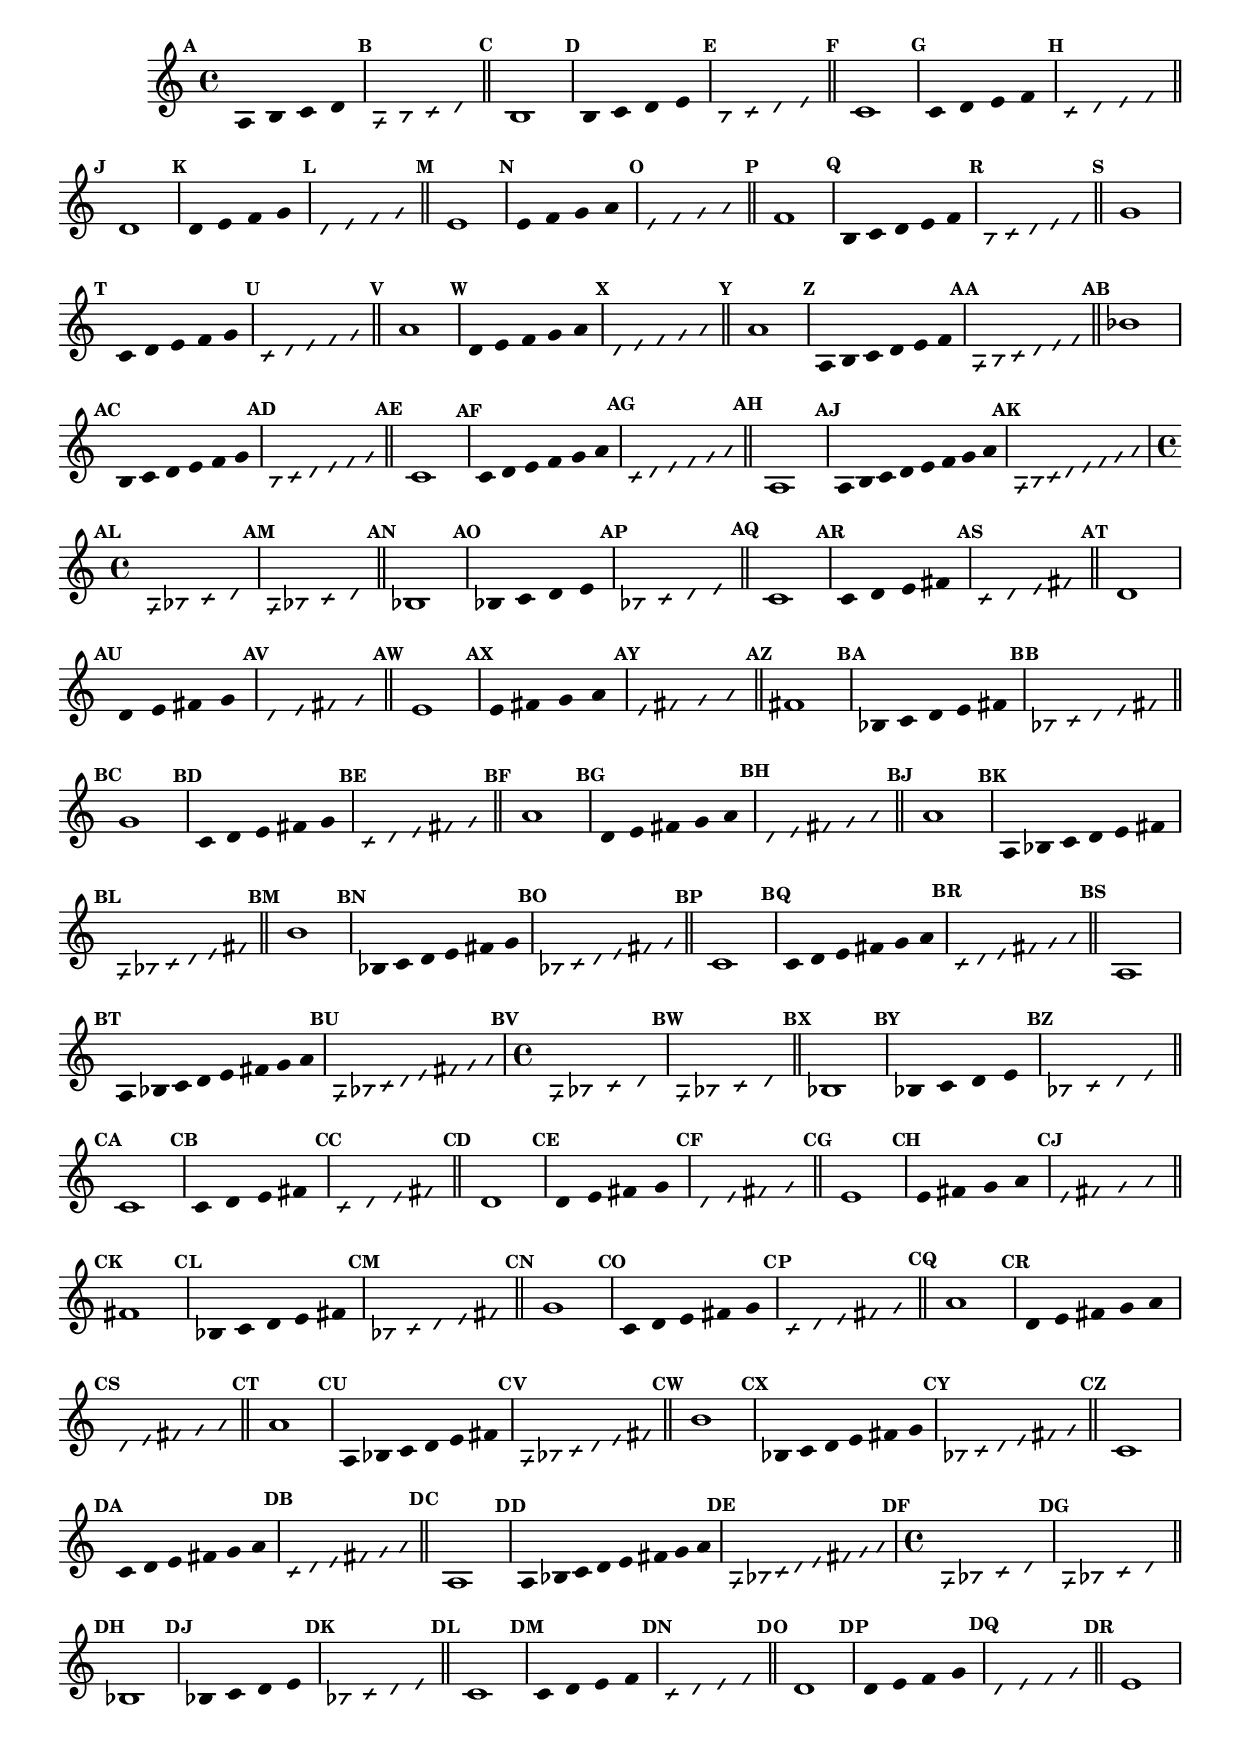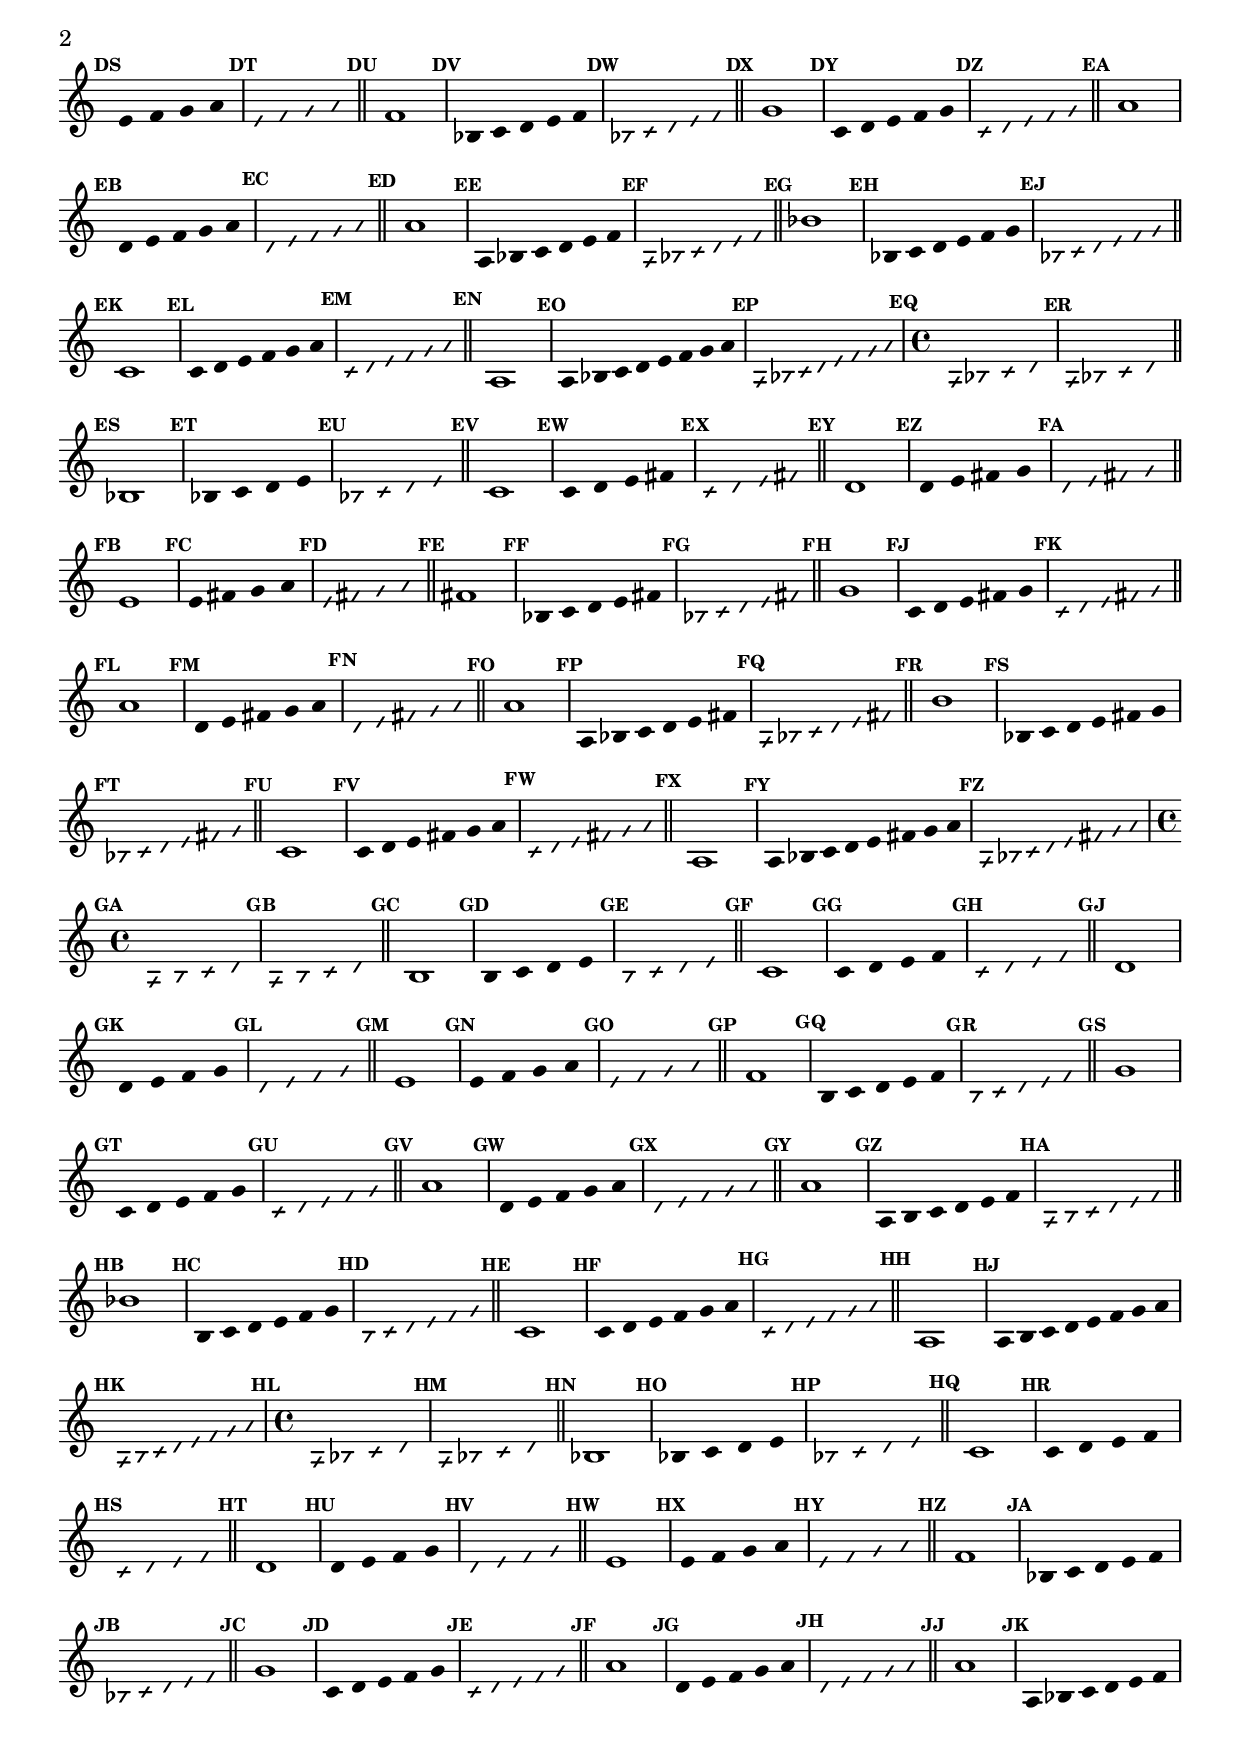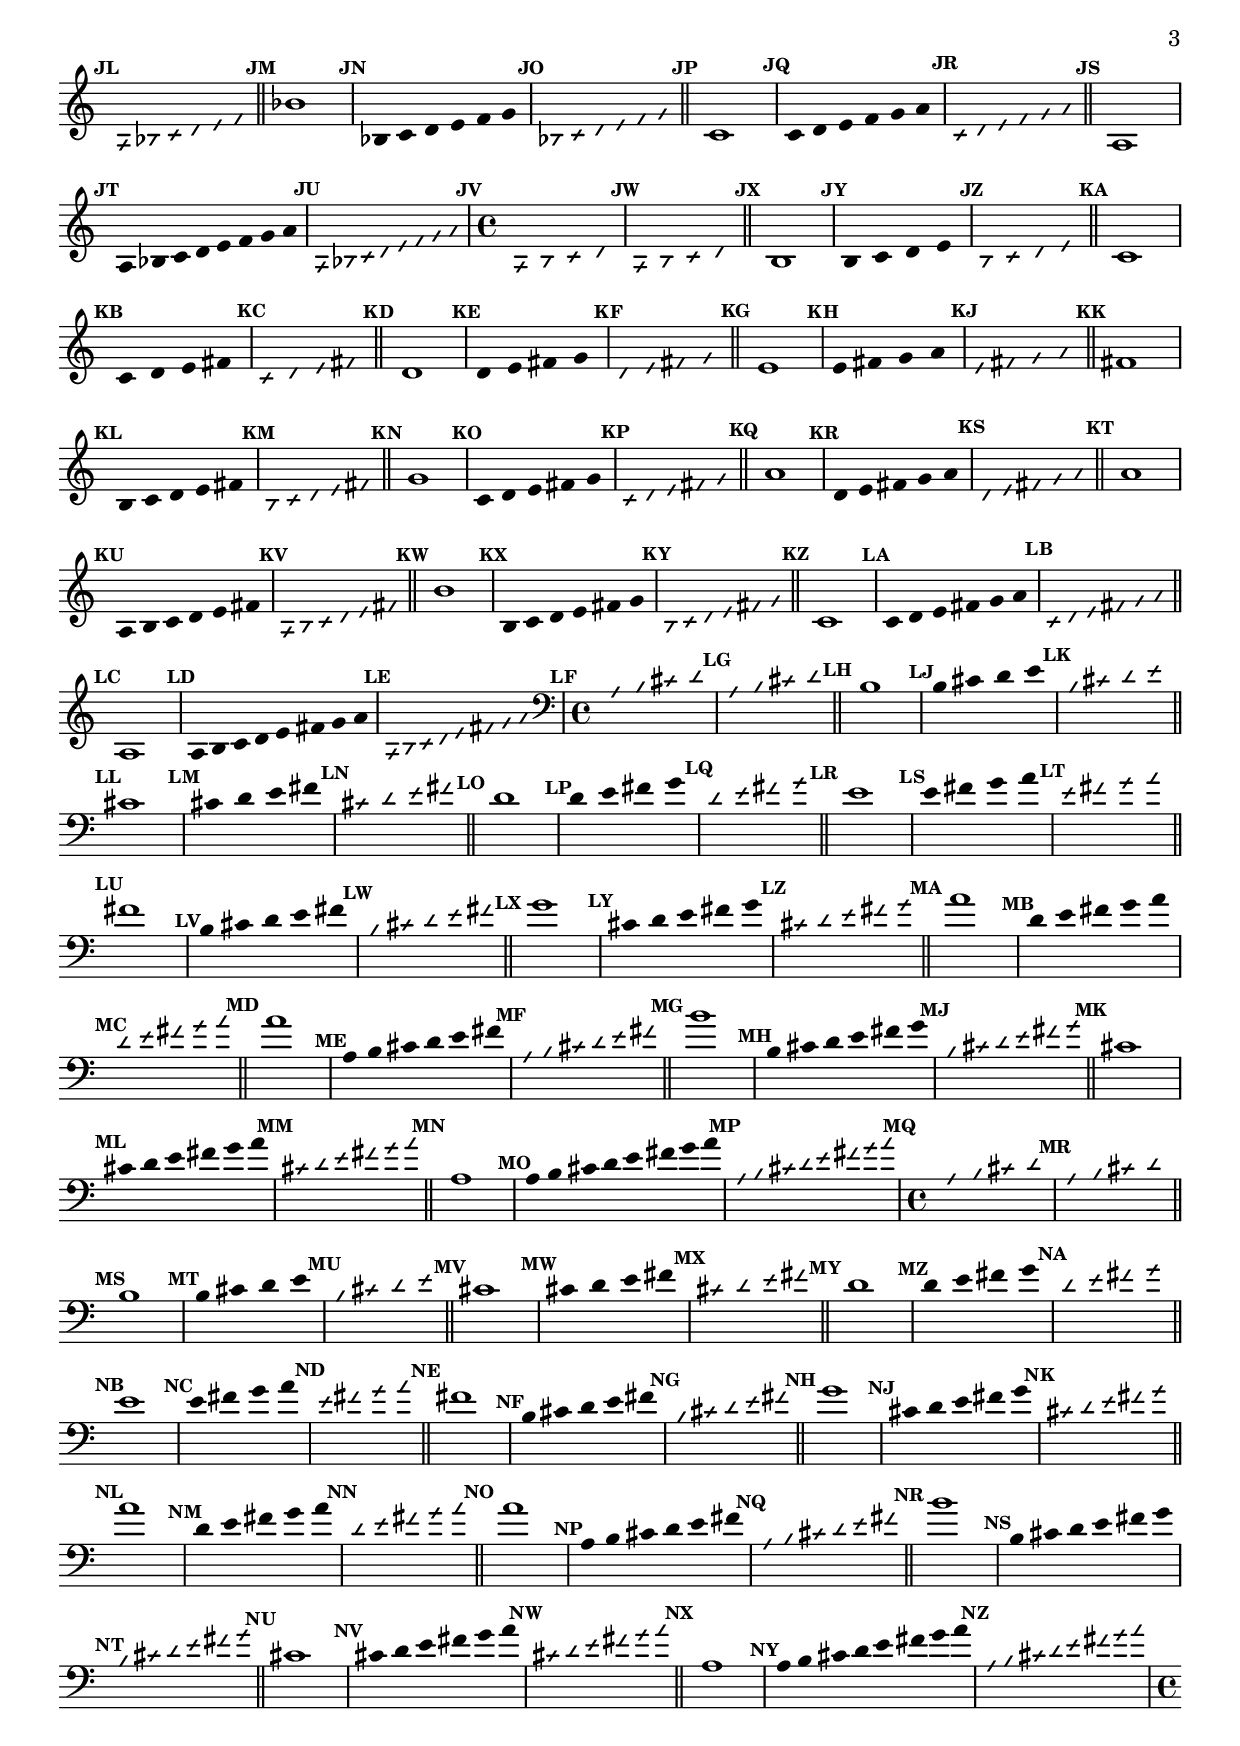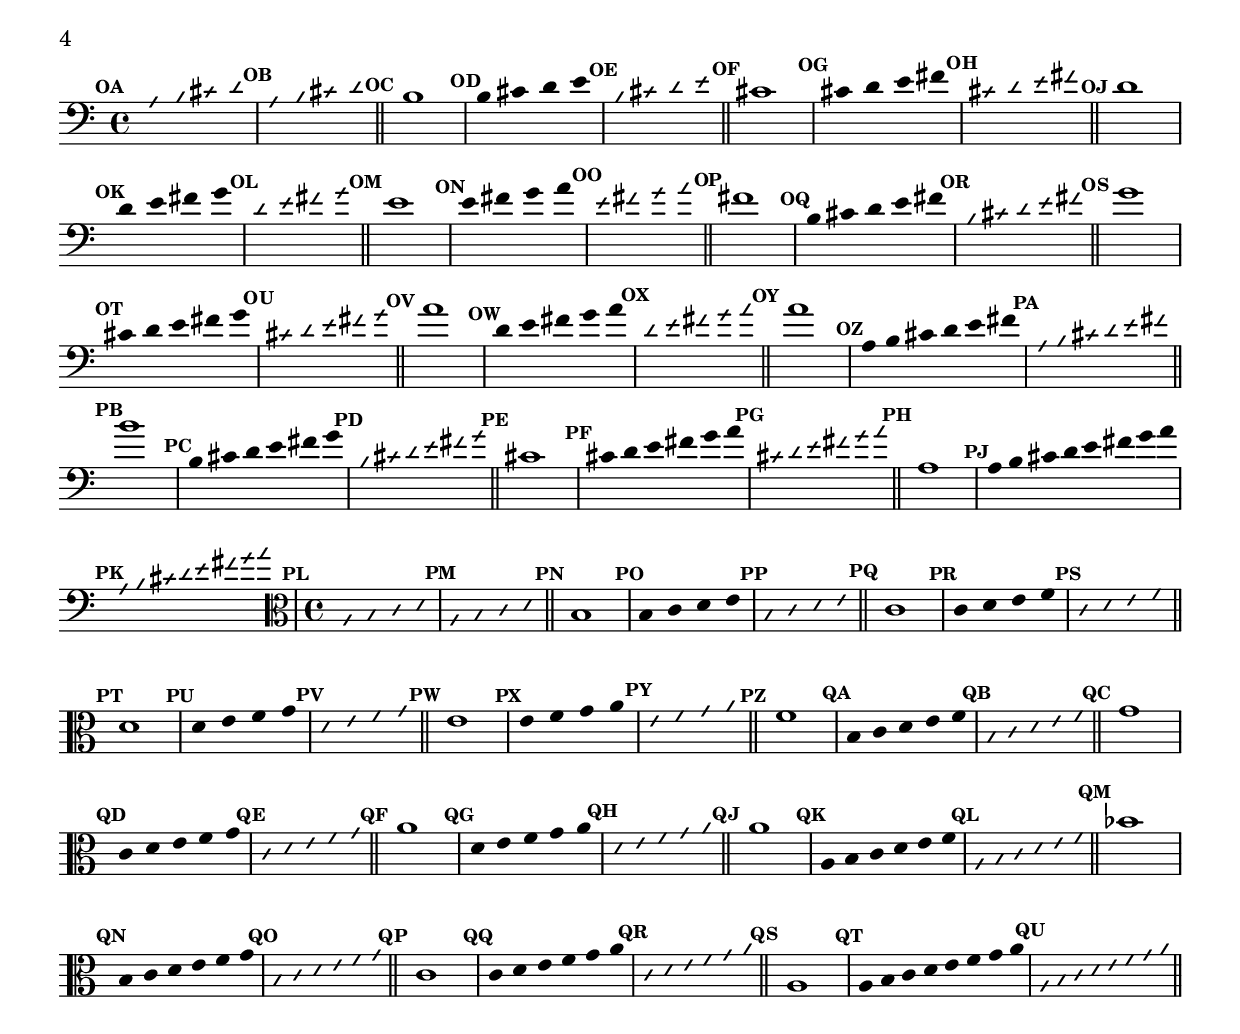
% -*- coding: utf-8 -*-


\version "2.14.2"

                                %\header { texidoc="1 - Improvisando e Imitando com a escala modal de sol"}
\relative c'{

                                % CLARINETE

  \tag #'cl {


    \set Staff.keySignature = #`(((1 . 3) . ,SHARP) ((0 . 6) . ,FLAT))
    \override Staff.TimeSignature #'style = #'()
    \time 4/4 
    \override Score.BarNumber #'transparent = ##t
    \override Score.RehearsalMark #'font-size = #-2
                                %\override Score.RehearsalMark #'font-family = #'
    \set Score.markFormatter = #format-mark-numbers


    \override Stem #'transparent = ##t
    \mark \default
    a4 b c d

    \override NoteHead #'style = #'slash
    \override NoteHead #'font-size = #-6
    \mark \default
    a b4 c d

    \bar "||"

    \revert NoteHead #'style 
    \revert NoteHead #'font-size
    \revert Stem #'transparent
    \mark \default

    b1

    \override Stem #'transparent = ##t
    \mark \default
    b4 c d e


    \override NoteHead #'style = #'slash
    \override NoteHead #'font-size = #-6
    \mark \default
    b4 c d e

    \bar "||"
    \revert NoteHead #'style 
    \revert NoteHead #'font-size
    \revert Stem #'transparent
    \mark \default
    c1

    \override Stem #'transparent = ##t
    \mark \default
    c4 d e f


    \mark \default
    \override NoteHead #'style = #'slash
    \override NoteHead #'font-size = #-6

    c4 d e f

    \bar "||"
    \revert NoteHead #'style
    \revert NoteHead #'font-size
    \revert Stem #'transparent
    \mark \default
    d1

    \override Stem #'transparent = ##t
    \mark \default
    d4 e f g

    \mark \default
    \override NoteHead #'style = #'slash
    \override NoteHead #'font-size = #-6
    d4 e f g

    \bar "||"
    \revert NoteHead #'style
    \revert NoteHead #'font-size
    \revert Stem #'transparent
    \mark \default
    e1

    \override Stem #'transparent = ##t
    \mark \default
    
    e4 f g a

    \mark \default
    \override NoteHead #'style = #'slash
    \override NoteHead #'font-size = #-6
    e4 f g a

    \bar "||"
    \revert NoteHead #'style
    \revert NoteHead #'font-size
    \revert Stem #'transparent
    \mark \default
    f1

    \override Stem #'transparent = ##t
    \mark \default
    
    b,4*4/5 c d e f

    \mark \default
    \override NoteHead #'style = #'slash
    \override NoteHead #'font-size = #-6
    
    b,4*4/5 c d e f

    \bar "||"    
    \revert NoteHead #'style
    \revert NoteHead #'font-size
    \revert Stem #'transparent
    \mark \default
    g1


    \override Stem #'transparent = ##t
    \mark \default
    
    c,4*4/5 d e f g

    \mark \default
    \override NoteHead #'style = #'slash
    \override NoteHead #'font-size = #-6

    c,4*4/5 d e f g

    \bar "||"
    \revert NoteHead #'style
    \revert NoteHead #'font-size
    \revert Stem #'transparent
    \mark \default
    a1

    \override Stem #'transparent = ##t
    \mark \default
    
    d,4*4/5 e f g a

    \mark \default
    \override NoteHead #'style = #'slash
    \override NoteHead #'font-size = #-6

    d,4*4/5 e f g a


    \bar "||"
    \revert NoteHead #'style
    \revert NoteHead #'font-size
    \revert Stem #'transparent
    \mark \default
    a1

    \override Stem #'transparent = ##t
    \mark \default
    
    a,4*4/6 b c d e f

    \mark \default
    \override NoteHead #'style = #'slash
    \override NoteHead #'font-size = #-6

    a,4*4/6 b c d e f

    \bar "||"
    \revert NoteHead #'style
    \revert NoteHead #'font-size
    \revert Stem #'transparent
    \mark \default
    bes1

    \override Stem #'transparent = ##t
    \mark \default
    
    b,4*4/6 c d e f g 

    \mark \default
    \override NoteHead #'style = #'slash
    \override NoteHead #'font-size = #-6

    b,4*4/6 c d e f g 

    \bar "||"
    \revert NoteHead #'style
    \revert NoteHead #'font-size
    \revert Stem #'transparent
    \mark \default
    c,1

    \override Stem #'transparent = ##t
    \mark \default
    
    c4*4/6 d e f g a 

    \mark \default
    \override NoteHead #'style = #'slash
    \override NoteHead #'font-size = #-6

    c,4*4/6 d e f g a

    \bar "||"
    \revert NoteHead #'style
    \revert NoteHead #'font-size
    \revert Stem #'transparent
    \mark \default
    a,1

    \override Stem #'transparent = ##t
    \override Beam #'transparent = ##t
    \mark \default
    
    a8 b c d e f g a

    \mark \default
    \override NoteHead #'style = #'slash
    \override NoteHead #'font-size = #-6

    a,8 b c d e f g a

  }

                                % FLAUTA

  \tag #'fl {


    \set Staff.keySignature = #`( ((0 . 5) . ,FLAT) ((0 . 9) . ,NATURAL) ((0 . 6) . ,FLAT) ) 
    \override Staff.TimeSignature #'style = #'()
    \time 4/4 
    \override Score.BarNumber #'transparent = ##t
    \override Score.RehearsalMark #'font-size = #-2
                                %\override Score.RehearsalMark #'font-family = #'
    \set Score.markFormatter = #format-mark-numbers


    \override Stem #'transparent = ##t
    \mark \default
    a,4 bes c d

    \override NoteHead #'style = #'slash
    \override NoteHead #'font-size = #-6
    \mark \default
    a bes4 c d

    \bar "||"

    \revert NoteHead #'style 
    \revert NoteHead #'font-size
    \revert Stem #'transparent
    \mark \default

    bes1

    \override Stem #'transparent = ##t
    \mark \default
    bes4 c d e


    \override NoteHead #'style = #'slash
    \override NoteHead #'font-size = #-6
    \mark \default
    bes4 c d e

    \bar "||"
    \revert NoteHead #'style 
    \revert NoteHead #'font-size
    \revert Stem #'transparent
    \mark \default
    c1

    \override Stem #'transparent = ##t
    \mark \default
    c4 d e fis


    \mark \default
    \override NoteHead #'style = #'slash
    \override NoteHead #'font-size = #-6

    c4 d e fis

    \bar "||"
    \revert NoteHead #'style
    \revert NoteHead #'font-size
    \revert Stem #'transparent
    \mark \default
    d1

    \override Stem #'transparent = ##t
    \mark \default
    d4 e fis g

    \mark \default
    \override NoteHead #'style = #'slash
    \override NoteHead #'font-size = #-6
    d4 e fis g

    \bar "||"
    \revert NoteHead #'style
    \revert NoteHead #'font-size
    \revert Stem #'transparent
    \mark \default
    e1

    \override Stem #'transparent = ##t
    \mark \default
    
    e4 fis g a

    \mark \default
    \override NoteHead #'style = #'slash
    \override NoteHead #'font-size = #-6
    e4 fis g a

    \bar "||"
    \revert NoteHead #'style
    \revert NoteHead #'font-size
    \revert Stem #'transparent
    \mark \default
    fis1

    \override Stem #'transparent = ##t
    \mark \default
    
    bes,4*4/5 c d e fis

    \mark \default
    \override NoteHead #'style = #'slash
    \override NoteHead #'font-size = #-6
    
    bes,4*4/5 c d e fis

    \bar "||"    
    \revert NoteHead #'style
    \revert NoteHead #'font-size
    \revert Stem #'transparent
    \mark \default
    g1


    \override Stem #'transparent = ##t
    \mark \default
    
    c,4*4/5 d e fis g

    \mark \default
    \override NoteHead #'style = #'slash
    \override NoteHead #'font-size = #-6

    c,4*4/5 d e fis g

    \bar "||"
    \revert NoteHead #'style
    \revert NoteHead #'font-size
    \revert Stem #'transparent
    \mark \default
    a1

    \override Stem #'transparent = ##t
    \mark \default
    
    d,4*4/5 e fis g a

    \mark \default
    \override NoteHead #'style = #'slash
    \override NoteHead #'font-size = #-6

    d,4*4/5 e fis g a


    \bar "||"
    \revert NoteHead #'style
    \revert NoteHead #'font-size
    \revert Stem #'transparent
    \mark \default
    a1

    \override Stem #'transparent = ##t
    \mark \default
    
    a,4*4/6 bes c d e fis

    \mark \default
    \override NoteHead #'style = #'slash
    \override NoteHead #'font-size = #-6

    a,4*4/6 bes c d e fis

    \bar "||"
    \revert NoteHead #'style
    \revert NoteHead #'font-size
    \revert Stem #'transparent
    \mark \default
    b1

    \override Stem #'transparent = ##t
    \mark \default
    
    bes,4*4/6 c d e fis g 

    \mark \default
    \override NoteHead #'style = #'slash
    \override NoteHead #'font-size = #-6

    bes,4*4/6 c d e fis g 

    \bar "||"
    \revert NoteHead #'style
    \revert NoteHead #'font-size
    \revert Stem #'transparent
    \mark \default
    c,1

    \override Stem #'transparent = ##t
    \mark \default
    
    c4*4/6 d e fis g a 

    \mark \default
    \override NoteHead #'style = #'slash
    \override NoteHead #'font-size = #-6

    c,4*4/6 d e fis g a

    \bar "||"
    \revert NoteHead #'style
    \revert NoteHead #'font-size
    \revert Stem #'transparent
    \mark \default
    a,1

    \override Stem #'transparent = ##t
    \override Beam #'transparent = ##t
    \mark \default
    
    a8 bes c d e fis g a

    \mark \default
    \override NoteHead #'style = #'slash
    \override NoteHead #'font-size = #-6

    a,8 bes c d e fis g a
  }

                                % OBOÉ

  \tag #'ob {

    \set Staff.keySignature = #`( ((0 . 5) . ,FLAT) ((0 . 9) . ,NATURAL) ((0 . 6) . ,FLAT) ) 
    \override Staff.TimeSignature #'style = #'()
    \time 4/4 
    \override Score.BarNumber #'transparent = ##t
    \override Score.RehearsalMark #'font-size = #-2
                                %\override Score.RehearsalMark #'font-family = #'
    \set Score.markFormatter = #format-mark-numbers


    \override Stem #'transparent = ##t
    \mark \default
    a,4 bes c d

    \override NoteHead #'style = #'slash
    \override NoteHead #'font-size = #-6
    \mark \default
    a bes4 c d

    \bar "||"

    \revert NoteHead #'style 
    \revert NoteHead #'font-size
    \revert Stem #'transparent
    \mark \default

    bes1

    \override Stem #'transparent = ##t
    \mark \default
    bes4 c d e


    \override NoteHead #'style = #'slash
    \override NoteHead #'font-size = #-6
    \mark \default
    bes4 c d e

    \bar "||"
    \revert NoteHead #'style 
    \revert NoteHead #'font-size
    \revert Stem #'transparent
    \mark \default
    c1

    \override Stem #'transparent = ##t
    \mark \default
    c4 d e fis


    \mark \default
    \override NoteHead #'style = #'slash
    \override NoteHead #'font-size = #-6

    c4 d e fis

    \bar "||"
    \revert NoteHead #'style
    \revert NoteHead #'font-size
    \revert Stem #'transparent
    \mark \default
    d1

    \override Stem #'transparent = ##t
    \mark \default
    d4 e fis g

    \mark \default
    \override NoteHead #'style = #'slash
    \override NoteHead #'font-size = #-6
    d4 e fis g

    \bar "||"
    \revert NoteHead #'style
    \revert NoteHead #'font-size
    \revert Stem #'transparent
    \mark \default
    e1

    \override Stem #'transparent = ##t
    \mark \default
    
    e4 fis g a

    \mark \default
    \override NoteHead #'style = #'slash
    \override NoteHead #'font-size = #-6
    e4 fis g a

    \bar "||"
    \revert NoteHead #'style
    \revert NoteHead #'font-size
    \revert Stem #'transparent
    \mark \default
    fis1

    \override Stem #'transparent = ##t
    \mark \default
    
    bes,4*4/5 c d e fis

    \mark \default
    \override NoteHead #'style = #'slash
    \override NoteHead #'font-size = #-6
    
    bes,4*4/5 c d e fis

    \bar "||"    
    \revert NoteHead #'style
    \revert NoteHead #'font-size
    \revert Stem #'transparent
    \mark \default
    g1


    \override Stem #'transparent = ##t
    \mark \default
    
    c,4*4/5 d e fis g

    \mark \default
    \override NoteHead #'style = #'slash
    \override NoteHead #'font-size = #-6

    c,4*4/5 d e fis g

    \bar "||"
    \revert NoteHead #'style
    \revert NoteHead #'font-size
    \revert Stem #'transparent
    \mark \default
    a1

    \override Stem #'transparent = ##t
    \mark \default
    
    d,4*4/5 e fis g a

    \mark \default
    \override NoteHead #'style = #'slash
    \override NoteHead #'font-size = #-6

    d,4*4/5 e fis g a


    \bar "||"
    \revert NoteHead #'style
    \revert NoteHead #'font-size
    \revert Stem #'transparent
    \mark \default
    a1

    \override Stem #'transparent = ##t
    \mark \default
    
    a,4*4/6 bes c d e fis

    \mark \default
    \override NoteHead #'style = #'slash
    \override NoteHead #'font-size = #-6

    a,4*4/6 bes c d e fis

    \bar "||"
    \revert NoteHead #'style
    \revert NoteHead #'font-size
    \revert Stem #'transparent
    \mark \default
    b1

    \override Stem #'transparent = ##t
    \mark \default
    
    bes,4*4/6 c d e fis g 

    \mark \default
    \override NoteHead #'style = #'slash
    \override NoteHead #'font-size = #-6

    bes,4*4/6 c d e fis g 

    \bar "||"
    \revert NoteHead #'style
    \revert NoteHead #'font-size
    \revert Stem #'transparent
    \mark \default
    c,1

    \override Stem #'transparent = ##t
    \mark \default
    
    c4*4/6 d e fis g a 

    \mark \default
    \override NoteHead #'style = #'slash
    \override NoteHead #'font-size = #-6

    c,4*4/6 d e fis g a

    \bar "||"
    \revert NoteHead #'style
    \revert NoteHead #'font-size
    \revert Stem #'transparent
    \mark \default
    a,1

    \override Stem #'transparent = ##t
    \override Beam #'transparent = ##t
    \mark \default
    
    a8 bes c d e fis g a

    \mark \default
    \override NoteHead #'style = #'slash
    \override NoteHead #'font-size = #-6

    a,8 bes c d e fis g a
  }

                                % SAX ALTO

  \tag #'saxa {


    \set Staff.keySignature = #`(((0 . 7) . ,SHARP) ((1 . 3) . ,NATURAL) ) 
    \override Staff.TimeSignature #'style = #'()
    \time 4/4 
    \override Score.BarNumber #'transparent = ##t
    \override Score.RehearsalMark #'font-size = #-2
                                %\override Score.RehearsalMark #'font-family = #'
    \set Score.markFormatter = #format-mark-numbers


    \override Stem #'transparent = ##t
    \mark \default
    a,4 bes c d

    \override NoteHead #'style = #'slash
    \override NoteHead #'font-size = #-6
    \mark \default
    a bes4 c d

    \bar "||"

    \revert NoteHead #'style 
    \revert NoteHead #'font-size
    \revert Stem #'transparent
    \mark \default

    bes1

    \override Stem #'transparent = ##t
    \mark \default
    bes4 c d e


    \override NoteHead #'style = #'slash
    \override NoteHead #'font-size = #-6
    \mark \default
    bes4 c d e

    \bar "||"
    \revert NoteHead #'style 
    \revert NoteHead #'font-size
    \revert Stem #'transparent
    \mark \default
    c1

    \override Stem #'transparent = ##t
    \mark \default
    c4 d e f


    \mark \default
    \override NoteHead #'style = #'slash
    \override NoteHead #'font-size = #-6

    c4 d e f

    \bar "||"
    \revert NoteHead #'style
    \revert NoteHead #'font-size
    \revert Stem #'transparent
    \mark \default
    d1

    \override Stem #'transparent = ##t
    \mark \default
    d4 e f g

    \mark \default
    \override NoteHead #'style = #'slash
    \override NoteHead #'font-size = #-6
    d4 e f g

    \bar "||"
    \revert NoteHead #'style
    \revert NoteHead #'font-size
    \revert Stem #'transparent
    \mark \default
    e1

    \override Stem #'transparent = ##t
    \mark \default
    
    e4 f g a

    \mark \default
    \override NoteHead #'style = #'slash
    \override NoteHead #'font-size = #-6
    e4 f g a

    \bar "||"
    \revert NoteHead #'style
    \revert NoteHead #'font-size
    \revert Stem #'transparent
    \mark \default
    f1

    \override Stem #'transparent = ##t
    \mark \default
    
    bes,4*4/5 c d e f

    \mark \default
    \override NoteHead #'style = #'slash
    \override NoteHead #'font-size = #-6
    
    bes,4*4/5 c d e f

    \bar "||"    
    \revert NoteHead #'style
    \revert NoteHead #'font-size
    \revert Stem #'transparent
    \mark \default
    g1


    \override Stem #'transparent = ##t
    \mark \default
    
    c,4*4/5 d e f g

    \mark \default
    \override NoteHead #'style = #'slash
    \override NoteHead #'font-size = #-6

    c,4*4/5 d e f g

    \bar "||"
    \revert NoteHead #'style
    \revert NoteHead #'font-size
    \revert Stem #'transparent
    \mark \default
    a1

    \override Stem #'transparent = ##t
    \mark \default
    
    d,4*4/5 e f g a

    \mark \default
    \override NoteHead #'style = #'slash
    \override NoteHead #'font-size = #-6

    d,4*4/5 e f g a


    \bar "||"
    \revert NoteHead #'style
    \revert NoteHead #'font-size
    \revert Stem #'transparent
    \mark \default
    a1

    \override Stem #'transparent = ##t
    \mark \default
    
    a,4*4/6 bes c d e f

    \mark \default
    \override NoteHead #'style = #'slash
    \override NoteHead #'font-size = #-6

    a,4*4/6 bes c d e f

    \bar "||"
    \revert NoteHead #'style
    \revert NoteHead #'font-size
    \revert Stem #'transparent
    \mark \default
    bes1

    \override Stem #'transparent = ##t
    \mark \default
    
    bes,4*4/6 c d e f g 

    \mark \default
    \override NoteHead #'style = #'slash
    \override NoteHead #'font-size = #-6

    bes,4*4/6 c d e f g 

    \bar "||"
    \revert NoteHead #'style
    \revert NoteHead #'font-size
    \revert Stem #'transparent
    \mark \default
    c,1

    \override Stem #'transparent = ##t
    \mark \default
    
    c4*4/6 d e f g a 

    \mark \default
    \override NoteHead #'style = #'slash
    \override NoteHead #'font-size = #-6

    c,4*4/6 d e f g a

    \bar "||"
    \revert NoteHead #'style
    \revert NoteHead #'font-size
    \revert Stem #'transparent
    \mark \default
    a,1

    \override Stem #'transparent = ##t
    \override Beam #'transparent = ##t
    \mark \default
    
    a8 bes c d e f g a

    \mark \default
    \override NoteHead #'style = #'slash
    \override NoteHead #'font-size = #-6

    a,8 bes c d e f g a
  }

                                % SAX TENOR

  \tag #'saxt {


    \set Staff.keySignature = #`(((1 . 3) . ,SHARP) ((0 . 6) . ,FLAT)) 
    \override Staff.TimeSignature #'style = #'()
    \time 4/4 
    \override Score.BarNumber #'transparent = ##t
    \override Score.RehearsalMark #'font-size = #-2
                                %\override Score.RehearsalMark #'font-family = #'
    \set Score.markFormatter = #format-mark-numbers


    \override Stem #'transparent = ##t
    \mark \default
    a,4 bes c d

    \override NoteHead #'style = #'slash
    \override NoteHead #'font-size = #-6
    \mark \default
    a bes4 c d

    \bar "||"

    \revert NoteHead #'style 
    \revert NoteHead #'font-size
    \revert Stem #'transparent
    \mark \default

    bes1

    \override Stem #'transparent = ##t
    \mark \default
    bes4 c d e


    \override NoteHead #'style = #'slash
    \override NoteHead #'font-size = #-6
    \mark \default
    bes4 c d e

    \bar "||"
    \revert NoteHead #'style 
    \revert NoteHead #'font-size
    \revert Stem #'transparent
    \mark \default
    c1

    \override Stem #'transparent = ##t
    \mark \default
    c4 d e fis


    \mark \default
    \override NoteHead #'style = #'slash
    \override NoteHead #'font-size = #-6

    c4 d e fis

    \bar "||"
    \revert NoteHead #'style
    \revert NoteHead #'font-size
    \revert Stem #'transparent
    \mark \default
    d1

    \override Stem #'transparent = ##t
    \mark \default
    d4 e fis g

    \mark \default
    \override NoteHead #'style = #'slash
    \override NoteHead #'font-size = #-6
    d4 e fis g

    \bar "||"
    \revert NoteHead #'style
    \revert NoteHead #'font-size
    \revert Stem #'transparent
    \mark \default
    e1

    \override Stem #'transparent = ##t
    \mark \default
    
    e4 fis g a

    \mark \default
    \override NoteHead #'style = #'slash
    \override NoteHead #'font-size = #-6
    e4 fis g a

    \bar "||"
    \revert NoteHead #'style
    \revert NoteHead #'font-size
    \revert Stem #'transparent
    \mark \default
    fis1

    \override Stem #'transparent = ##t
    \mark \default
    
    bes,4*4/5 c d e fis

    \mark \default
    \override NoteHead #'style = #'slash
    \override NoteHead #'font-size = #-6
    
    bes,4*4/5 c d e fis

    \bar "||"    
    \revert NoteHead #'style
    \revert NoteHead #'font-size
    \revert Stem #'transparent
    \mark \default
    g1


    \override Stem #'transparent = ##t
    \mark \default
    
    c,4*4/5 d e fis g

    \mark \default
    \override NoteHead #'style = #'slash
    \override NoteHead #'font-size = #-6

    c,4*4/5 d e fis g

    \bar "||"
    \revert NoteHead #'style
    \revert NoteHead #'font-size
    \revert Stem #'transparent
    \mark \default
    a1

    \override Stem #'transparent = ##t
    \mark \default
    
    d,4*4/5 e fis g a

    \mark \default
    \override NoteHead #'style = #'slash
    \override NoteHead #'font-size = #-6

    d,4*4/5 e fis g a


    \bar "||"
    \revert NoteHead #'style
    \revert NoteHead #'font-size
    \revert Stem #'transparent
    \mark \default
    a1

    \override Stem #'transparent = ##t
    \mark \default
    
    a,4*4/6 bes c d e fis

    \mark \default
    \override NoteHead #'style = #'slash
    \override NoteHead #'font-size = #-6

    a,4*4/6 bes c d e fis

    \bar "||"
    \revert NoteHead #'style
    \revert NoteHead #'font-size
    \revert Stem #'transparent
    \mark \default
    b1

    \override Stem #'transparent = ##t
    \mark \default
    
    bes,4*4/6 c d e fis g 

    \mark \default
    \override NoteHead #'style = #'slash
    \override NoteHead #'font-size = #-6

    bes,4*4/6 c d e fis g 

    \bar "||"
    \revert NoteHead #'style
    \revert NoteHead #'font-size
    \revert Stem #'transparent
    \mark \default
    c,1

    \override Stem #'transparent = ##t
    \mark \default
    
    c4*4/6 d e fis g a 

    \mark \default
    \override NoteHead #'style = #'slash
    \override NoteHead #'font-size = #-6

    c,4*4/6 d e fis g a

    \bar "||"
    \revert NoteHead #'style
    \revert NoteHead #'font-size
    \revert Stem #'transparent
    \mark \default
    a,1

    \override Stem #'transparent = ##t
    \override Beam #'transparent = ##t
    \mark \default
    
    a8 bes c d e fis g a

    \mark \default
    \override NoteHead #'style = #'slash
    \override NoteHead #'font-size = #-6

    a,8 bes c d e fis g a
  }

                                % TROMPETE

  \tag #'tpt {


    \set Staff.keySignature = #`(((1 . 3) . ,SHARP) ((0 . 6) . ,FLAT))
    \override Staff.TimeSignature #'style = #'()
    \time 4/4 
    \override Score.BarNumber #'transparent = ##t
    \override Score.RehearsalMark #'font-size = #-2
                                %\override Score.RehearsalMark #'font-family = #'
    \set Score.markFormatter = #format-mark-numbers


    \override Stem #'transparent = ##t
    \mark \default
    a,4 b c d

    \override NoteHead #'style = #'slash
    \override NoteHead #'font-size = #-6
    \mark \default
    a b4 c d

    \bar "||"

    \revert NoteHead #'style 
    \revert NoteHead #'font-size
    \revert Stem #'transparent
    \mark \default

    b1

    \override Stem #'transparent = ##t
    \mark \default
    b4 c d e


    \override NoteHead #'style = #'slash
    \override NoteHead #'font-size = #-6
    \mark \default
    b4 c d e

    \bar "||"
    \revert NoteHead #'style 
    \revert NoteHead #'font-size
    \revert Stem #'transparent
    \mark \default
    c1

    \override Stem #'transparent = ##t
    \mark \default
    c4 d e f


    \mark \default
    \override NoteHead #'style = #'slash
    \override NoteHead #'font-size = #-6

    c4 d e f

    \bar "||"
    \revert NoteHead #'style
    \revert NoteHead #'font-size
    \revert Stem #'transparent
    \mark \default
    d1

    \override Stem #'transparent = ##t
    \mark \default
    d4 e f g

    \mark \default
    \override NoteHead #'style = #'slash
    \override NoteHead #'font-size = #-6
    d4 e f g

    \bar "||"
    \revert NoteHead #'style
    \revert NoteHead #'font-size
    \revert Stem #'transparent
    \mark \default
    e1

    \override Stem #'transparent = ##t
    \mark \default
    
    e4 f g a

    \mark \default
    \override NoteHead #'style = #'slash
    \override NoteHead #'font-size = #-6
    e4 f g a

    \bar "||"
    \revert NoteHead #'style
    \revert NoteHead #'font-size
    \revert Stem #'transparent
    \mark \default
    f1

    \override Stem #'transparent = ##t
    \mark \default
    
    b,4*4/5 c d e f

    \mark \default
    \override NoteHead #'style = #'slash
    \override NoteHead #'font-size = #-6
    
    b,4*4/5 c d e f

    \bar "||"    
    \revert NoteHead #'style
    \revert NoteHead #'font-size
    \revert Stem #'transparent
    \mark \default
    g1


    \override Stem #'transparent = ##t
    \mark \default
    
    c,4*4/5 d e f g

    \mark \default
    \override NoteHead #'style = #'slash
    \override NoteHead #'font-size = #-6

    c,4*4/5 d e f g

    \bar "||"
    \revert NoteHead #'style
    \revert NoteHead #'font-size
    \revert Stem #'transparent
    \mark \default
    a1

    \override Stem #'transparent = ##t
    \mark \default
    
    d,4*4/5 e f g a

    \mark \default
    \override NoteHead #'style = #'slash
    \override NoteHead #'font-size = #-6

    d,4*4/5 e f g a


    \bar "||"
    \revert NoteHead #'style
    \revert NoteHead #'font-size
    \revert Stem #'transparent
    \mark \default
    a1

    \override Stem #'transparent = ##t
    \mark \default
    
    a,4*4/6 b c d e f

    \mark \default
    \override NoteHead #'style = #'slash
    \override NoteHead #'font-size = #-6

    a,4*4/6 b c d e f

    \bar "||"
    \revert NoteHead #'style
    \revert NoteHead #'font-size
    \revert Stem #'transparent
    \mark \default
    bes1

    \override Stem #'transparent = ##t
    \mark \default
    
    b,4*4/6 c d e f g 

    \mark \default
    \override NoteHead #'style = #'slash
    \override NoteHead #'font-size = #-6

    b,4*4/6 c d e f g 

    \bar "||"
    \revert NoteHead #'style
    \revert NoteHead #'font-size
    \revert Stem #'transparent
    \mark \default
    c,1

    \override Stem #'transparent = ##t
    \mark \default
    
    c4*4/6 d e f g a 

    \mark \default
    \override NoteHead #'style = #'slash
    \override NoteHead #'font-size = #-6

    c,4*4/6 d e f g a

    \bar "||"
    \revert NoteHead #'style
    \revert NoteHead #'font-size
    \revert Stem #'transparent
    \mark \default
    a,1

    \override Stem #'transparent = ##t
    \override Beam #'transparent = ##t
    \mark \default
    
    a8 b c d e f g a

    \mark \default
    \override NoteHead #'style = #'slash
    \override NoteHead #'font-size = #-6

    a,8 b c d e f g a
  }

                                % SAX GENES

  \tag #'saxg {


    \set Staff.keySignature = #`(((0 . 7) . ,SHARP) ((1 . 3) . ,NATURAL) ) 
    \override Staff.TimeSignature #'style = #'()
    \time 4/4 
    \override Score.BarNumber #'transparent = ##t
    \override Score.RehearsalMark #'font-size = #-2
                                %\override Score.RehearsalMark #'font-family = #'
    \set Score.markFormatter = #format-mark-numbers


    \override Stem #'transparent = ##t
    \mark \default
    a,4 bes c d

    \override NoteHead #'style = #'slash
    \override NoteHead #'font-size = #-6
    \mark \default
    a bes4 c d

    \bar "||"

    \revert NoteHead #'style 
    \revert NoteHead #'font-size
    \revert Stem #'transparent
    \mark \default

    bes1

    \override Stem #'transparent = ##t
    \mark \default
    bes4 c d e


    \override NoteHead #'style = #'slash
    \override NoteHead #'font-size = #-6
    \mark \default
    bes4 c d e

    \bar "||"
    \revert NoteHead #'style 
    \revert NoteHead #'font-size
    \revert Stem #'transparent
    \mark \default
    c1

    \override Stem #'transparent = ##t
    \mark \default
    c4 d e f


    \mark \default
    \override NoteHead #'style = #'slash
    \override NoteHead #'font-size = #-6

    c4 d e f

    \bar "||"
    \revert NoteHead #'style
    \revert NoteHead #'font-size
    \revert Stem #'transparent
    \mark \default
    d1

    \override Stem #'transparent = ##t
    \mark \default
    d4 e f g

    \mark \default
    \override NoteHead #'style = #'slash
    \override NoteHead #'font-size = #-6
    d4 e f g

    \bar "||"
    \revert NoteHead #'style
    \revert NoteHead #'font-size
    \revert Stem #'transparent
    \mark \default
    e1

    \override Stem #'transparent = ##t
    \mark \default
    
    e4 f g a

    \mark \default
    \override NoteHead #'style = #'slash
    \override NoteHead #'font-size = #-6
    e4 f g a

    \bar "||"
    \revert NoteHead #'style
    \revert NoteHead #'font-size
    \revert Stem #'transparent
    \mark \default
    f1

    \override Stem #'transparent = ##t
    \mark \default
    
    bes,4*4/5 c d e f

    \mark \default
    \override NoteHead #'style = #'slash
    \override NoteHead #'font-size = #-6
    
    bes,4*4/5 c d e f

    \bar "||"    
    \revert NoteHead #'style
    \revert NoteHead #'font-size
    \revert Stem #'transparent
    \mark \default
    g1


    \override Stem #'transparent = ##t
    \mark \default
    
    c,4*4/5 d e f g

    \mark \default
    \override NoteHead #'style = #'slash
    \override NoteHead #'font-size = #-6

    c,4*4/5 d e f g

    \bar "||"
    \revert NoteHead #'style
    \revert NoteHead #'font-size
    \revert Stem #'transparent
    \mark \default
    a1

    \override Stem #'transparent = ##t
    \mark \default
    
    d,4*4/5 e f g a

    \mark \default
    \override NoteHead #'style = #'slash
    \override NoteHead #'font-size = #-6

    d,4*4/5 e f g a


    \bar "||"
    \revert NoteHead #'style
    \revert NoteHead #'font-size
    \revert Stem #'transparent
    \mark \default
    a1

    \override Stem #'transparent = ##t
    \mark \default
    
    a,4*4/6 bes c d e f

    \mark \default
    \override NoteHead #'style = #'slash
    \override NoteHead #'font-size = #-6

    a,4*4/6 bes c d e f

    \bar "||"
    \revert NoteHead #'style
    \revert NoteHead #'font-size
    \revert Stem #'transparent
    \mark \default
    bes1

    \override Stem #'transparent = ##t
    \mark \default
    
    bes,4*4/6 c d e f g 

    \mark \default
    \override NoteHead #'style = #'slash
    \override NoteHead #'font-size = #-6

    bes,4*4/6 c d e f g 

    \bar "||"
    \revert NoteHead #'style
    \revert NoteHead #'font-size
    \revert Stem #'transparent
    \mark \default
    c,1

    \override Stem #'transparent = ##t
    \mark \default
    
    c4*4/6 d e f g a 

    \mark \default
    \override NoteHead #'style = #'slash
    \override NoteHead #'font-size = #-6

    c,4*4/6 d e f g a

    \bar "||"
    \revert NoteHead #'style
    \revert NoteHead #'font-size
    \revert Stem #'transparent
    \mark \default
    a,1

    \override Stem #'transparent = ##t
    \override Beam #'transparent = ##t
    \mark \default
    
    a8 bes c d e f g a

    \mark \default
    \override NoteHead #'style = #'slash
    \override NoteHead #'font-size = #-6

    a,8 bes c d e f g a

  }

                                % TROMPA

  \tag #'tpa {


    \set Staff.keySignature = #`(((0 . 9) . ,FLAT) ((0 . 6) . ,NATURAL) ) 
    \override Staff.TimeSignature #'style = #'()
    \time 4/4 
    \override Score.BarNumber #'transparent = ##t
    \override Score.RehearsalMark #'font-size = #-2
                                %\override Score.RehearsalMark #'font-family = #'
    \set Score.markFormatter = #format-mark-numbers


    \override Stem #'transparent = ##t
    \mark \default
    a,4 b c d

    \override NoteHead #'style = #'slash
    \override NoteHead #'font-size = #-6
    \mark \default
    a b4 c d

    \bar "||"

    \revert NoteHead #'style 
    \revert NoteHead #'font-size
    \revert Stem #'transparent
    \mark \default

    b1

    \override Stem #'transparent = ##t
    \mark \default
    b4 c d e


    \override NoteHead #'style = #'slash
    \override NoteHead #'font-size = #-6
    \mark \default
    b4 c d e

    \bar "||"
    \revert NoteHead #'style 
    \revert NoteHead #'font-size
    \revert Stem #'transparent
    \mark \default
    c1

    \override Stem #'transparent = ##t
    \mark \default
    c4 d e fis


    \mark \default
    \override NoteHead #'style = #'slash
    \override NoteHead #'font-size = #-6

    c4 d e fis

    \bar "||"
    \revert NoteHead #'style
    \revert NoteHead #'font-size
    \revert Stem #'transparent
    \mark \default
    d1

    \override Stem #'transparent = ##t
    \mark \default
    d4 e fis g

    \mark \default
    \override NoteHead #'style = #'slash
    \override NoteHead #'font-size = #-6
    d4 e fis g

    \bar "||"
    \revert NoteHead #'style
    \revert NoteHead #'font-size
    \revert Stem #'transparent
    \mark \default
    e1

    \override Stem #'transparent = ##t
    \mark \default
    
    e4 fis g a

    \mark \default
    \override NoteHead #'style = #'slash
    \override NoteHead #'font-size = #-6
    e4 fis g a

    \bar "||"
    \revert NoteHead #'style
    \revert NoteHead #'font-size
    \revert Stem #'transparent
    \mark \default
    fis1

    \override Stem #'transparent = ##t
    \mark \default
    
    b,4*4/5 c d e fis

    \mark \default
    \override NoteHead #'style = #'slash
    \override NoteHead #'font-size = #-6
    
    b,4*4/5 c d e fis

    \bar "||"    
    \revert NoteHead #'style
    \revert NoteHead #'font-size
    \revert Stem #'transparent
    \mark \default
    g1


    \override Stem #'transparent = ##t
    \mark \default
    
    c,4*4/5 d e fis g

    \mark \default
    \override NoteHead #'style = #'slash
    \override NoteHead #'font-size = #-6

    c,4*4/5 d e fis g

    \bar "||"
    \revert NoteHead #'style
    \revert NoteHead #'font-size
    \revert Stem #'transparent
    \mark \default
    a1

    \override Stem #'transparent = ##t
    \mark \default
    
    d,4*4/5 e fis g a

    \mark \default
    \override NoteHead #'style = #'slash
    \override NoteHead #'font-size = #-6

    d,4*4/5 e fis g a


    \bar "||"
    \revert NoteHead #'style
    \revert NoteHead #'font-size
    \revert Stem #'transparent
    \mark \default
    a1

    \override Stem #'transparent = ##t
    \mark \default
    
    a,4*4/6 b c d e fis

    \mark \default
    \override NoteHead #'style = #'slash
    \override NoteHead #'font-size = #-6

    a,4*4/6 b c d e fis

    \bar "||"
    \revert NoteHead #'style
    \revert NoteHead #'font-size
    \revert Stem #'transparent
    \mark \default
    b1

    \override Stem #'transparent = ##t
    \mark \default
    
    b,4*4/6 c d e fis g 

    \mark \default
    \override NoteHead #'style = #'slash
    \override NoteHead #'font-size = #-6

    b,4*4/6 c d e fis g 

    \bar "||"
    \revert NoteHead #'style
    \revert NoteHead #'font-size
    \revert Stem #'transparent
    \mark \default
    c,1

    \override Stem #'transparent = ##t
    \mark \default
    
    c4*4/6 d e fis g a 

    \mark \default
    \override NoteHead #'style = #'slash
    \override NoteHead #'font-size = #-6

    c,4*4/6 d e fis g a

    \bar "||"
    \revert NoteHead #'style
    \revert NoteHead #'font-size
    \revert Stem #'transparent
    \mark \default
    a,1

    \override Stem #'transparent = ##t
    \override Beam #'transparent = ##t
    \mark \default
    
    a8 b c d e fis g a

    \mark \default
    \override NoteHead #'style = #'slash
    \override NoteHead #'font-size = #-6

    a,8 b c d e fis g a
  }

                                % TROMBONE

  \tag #'tbn {


    \set Staff.keySignature = #`( ((0 . -9) . ,FLAT) ((0 . -5) . ,NATURAL) ((0 . -8) . ,FLAT) ) 
    \override Staff.TimeSignature #'style = #'()
    \time 4/4 
    \clef bass
    \override Score.BarNumber #'transparent = ##t
    \override Score.RehearsalMark #'font-size = #-2
                                %\override Score.RehearsalMark #'font-family = #'
    \set Score.markFormatter = #format-mark-numbers


    \override Stem #'transparent = ##t
    \mark \default
    a,4 b cis d

    \override NoteHead #'style = #'slash
    \override NoteHead #'font-size = #-6
    \mark \default
    a b4 cis d

    \bar "||"

    \revert NoteHead #'style 
    \revert NoteHead #'font-size
    \revert Stem #'transparent
    \mark \default

    b1

    \override Stem #'transparent = ##t
    \mark \default
    b4 cis d e


    \override NoteHead #'style = #'slash
    \override NoteHead #'font-size = #-6
    \mark \default
    b4 cis d e

    \bar "||"
    \revert NoteHead #'style 
    \revert NoteHead #'font-size
    \revert Stem #'transparent
    \mark \default
    cis1

    \override Stem #'transparent = ##t
    \mark \default
    cis4 d e fis


    \mark \default
    \override NoteHead #'style = #'slash
    \override NoteHead #'font-size = #-6

    cis4 d e fis

    \bar "||"
    \revert NoteHead #'style
    \revert NoteHead #'font-size
    \revert Stem #'transparent
    \mark \default
    d1

    \override Stem #'transparent = ##t
    \mark \default
    d4 e fis g

    \mark \default
    \override NoteHead #'style = #'slash
    \override NoteHead #'font-size = #-6
    d4 e fis g

    \bar "||"
    \revert NoteHead #'style
    \revert NoteHead #'font-size
    \revert Stem #'transparent
    \mark \default
    e1

    \override Stem #'transparent = ##t
    \mark \default
    
    e4 fis g a

    \mark \default
    \override NoteHead #'style = #'slash
    \override NoteHead #'font-size = #-6
    e4 fis g a

    \bar "||"
    \revert NoteHead #'style
    \revert NoteHead #'font-size
    \revert Stem #'transparent
    \mark \default
    fis1

    \override Stem #'transparent = ##t
    \mark \default
    
    b,4*4/5 cis d e fis

    \mark \default
    \override NoteHead #'style = #'slash
    \override NoteHead #'font-size = #-6
    
    b,4*4/5 cis d e fis

    \bar "||"    
    \revert NoteHead #'style
    \revert NoteHead #'font-size
    \revert Stem #'transparent
    \mark \default
    g1


    \override Stem #'transparent = ##t
    \mark \default
    
    cis,4*4/5 d e fis g

    \mark \default
    \override NoteHead #'style = #'slash
    \override NoteHead #'font-size = #-6

    cis,4*4/5 d e fis g

    \bar "||"
    \revert NoteHead #'style
    \revert NoteHead #'font-size
    \revert Stem #'transparent
    \mark \default
    a1

    \override Stem #'transparent = ##t
    \mark \default
    
    d,4*4/5 e fis g a

    \mark \default
    \override NoteHead #'style = #'slash
    \override NoteHead #'font-size = #-6

    d,4*4/5 e fis g a


    \bar "||"
    \revert NoteHead #'style
    \revert NoteHead #'font-size
    \revert Stem #'transparent
    \mark \default
    a1

    \override Stem #'transparent = ##t
    \mark \default
    
    a,4*4/6 b cis d e fis

    \mark \default
    \override NoteHead #'style = #'slash
    \override NoteHead #'font-size = #-6

    a,4*4/6 b cis d e fis

    \bar "||"
    \revert NoteHead #'style
    \revert NoteHead #'font-size
    \revert Stem #'transparent
    \mark \default
    b1

    \override Stem #'transparent = ##t
    \mark \default
    
    b,4*4/6 cis d e fis g 

    \mark \default
    \override NoteHead #'style = #'slash
    \override NoteHead #'font-size = #-6

    b,4*4/6 cis d e fis g 

    \bar "||"
    \revert NoteHead #'style
    \revert NoteHead #'font-size
    \revert Stem #'transparent
    \mark \default
    cis,1

    \override Stem #'transparent = ##t
    \mark \default
    
    cis4*4/6 d e fis g a 

    \mark \default
    \override NoteHead #'style = #'slash
    \override NoteHead #'font-size = #-6

    cis,4*4/6 d e fis g a

    \bar "||"
    \revert NoteHead #'style
    \revert NoteHead #'font-size
    \revert Stem #'transparent
    \mark \default
    a,1

    \override Stem #'transparent = ##t
    \override Beam #'transparent = ##t
    \mark \default
    
    a8 b cis d e fis g a

    \mark \default
    \override NoteHead #'style = #'slash
    \override NoteHead #'font-size = #-6

    a,8 b cis d e fis g a
  }

                                % TUBA MIB

  \tag #'tbamib {


    \set Staff.keySignature = #`( ((0 . -9) . ,FLAT) ((0 . -5) . ,NATURAL) ((0 . -8) . ,FLAT) ) 
    \override Staff.TimeSignature #'style = #'()
    \time 4/4 
    \clef bass
    \override Score.BarNumber #'transparent = ##t
    \override Score.RehearsalMark #'font-size = #-2
                                %\override Score.RehearsalMark #'font-family = #'
    \set Score.markFormatter = #format-mark-numbers


    \override Stem #'transparent = ##t
    \mark \default
    a,4 b cis d

    \override NoteHead #'style = #'slash
    \override NoteHead #'font-size = #-6
    \mark \default
    a b4 cis d

    \bar "||"

    \revert NoteHead #'style 
    \revert NoteHead #'font-size
    \revert Stem #'transparent
    \mark \default

    b1

    \override Stem #'transparent = ##t
    \mark \default
    b4 cis d e


    \override NoteHead #'style = #'slash
    \override NoteHead #'font-size = #-6
    \mark \default
    b4 cis d e

    \bar "||"
    \revert NoteHead #'style 
    \revert NoteHead #'font-size
    \revert Stem #'transparent
    \mark \default
    cis1

    \override Stem #'transparent = ##t
    \mark \default
    cis4 d e fis


    \mark \default
    \override NoteHead #'style = #'slash
    \override NoteHead #'font-size = #-6

    cis4 d e fis

    \bar "||"
    \revert NoteHead #'style
    \revert NoteHead #'font-size
    \revert Stem #'transparent
    \mark \default
    d1

    \override Stem #'transparent = ##t
    \mark \default
    d4 e fis g

    \mark \default
    \override NoteHead #'style = #'slash
    \override NoteHead #'font-size = #-6
    d4 e fis g

    \bar "||"
    \revert NoteHead #'style
    \revert NoteHead #'font-size
    \revert Stem #'transparent
    \mark \default
    e1

    \override Stem #'transparent = ##t
    \mark \default
    
    e4 fis g a

    \mark \default
    \override NoteHead #'style = #'slash
    \override NoteHead #'font-size = #-6
    e4 fis g a

    \bar "||"
    \revert NoteHead #'style
    \revert NoteHead #'font-size
    \revert Stem #'transparent
    \mark \default
    fis1

    \override Stem #'transparent = ##t
    \mark \default
    
    b,4*4/5 cis d e fis

    \mark \default
    \override NoteHead #'style = #'slash
    \override NoteHead #'font-size = #-6
    
    b,4*4/5 cis d e fis

    \bar "||"    
    \revert NoteHead #'style
    \revert NoteHead #'font-size
    \revert Stem #'transparent
    \mark \default
    g1


    \override Stem #'transparent = ##t
    \mark \default
    
    cis,4*4/5 d e fis g

    \mark \default
    \override NoteHead #'style = #'slash
    \override NoteHead #'font-size = #-6

    cis,4*4/5 d e fis g

    \bar "||"
    \revert NoteHead #'style
    \revert NoteHead #'font-size
    \revert Stem #'transparent
    \mark \default
    a1

    \override Stem #'transparent = ##t
    \mark \default
    
    d,4*4/5 e fis g a

    \mark \default
    \override NoteHead #'style = #'slash
    \override NoteHead #'font-size = #-6

    d,4*4/5 e fis g a


    \bar "||"
    \revert NoteHead #'style
    \revert NoteHead #'font-size
    \revert Stem #'transparent
    \mark \default
    a1

    \override Stem #'transparent = ##t
    \mark \default
    
    a,4*4/6 b cis d e fis

    \mark \default
    \override NoteHead #'style = #'slash
    \override NoteHead #'font-size = #-6

    a,4*4/6 b cis d e fis

    \bar "||"
    \revert NoteHead #'style
    \revert NoteHead #'font-size
    \revert Stem #'transparent
    \mark \default
    b1

    \override Stem #'transparent = ##t
    \mark \default
    
    b,4*4/6 cis d e fis g 

    \mark \default
    \override NoteHead #'style = #'slash
    \override NoteHead #'font-size = #-6

    b,4*4/6 cis d e fis g 

    \bar "||"
    \revert NoteHead #'style
    \revert NoteHead #'font-size
    \revert Stem #'transparent
    \mark \default
    cis,1

    \override Stem #'transparent = ##t
    \mark \default
    
    cis4*4/6 d e fis g a 

    \mark \default
    \override NoteHead #'style = #'slash
    \override NoteHead #'font-size = #-6

    cis,4*4/6 d e fis g a

    \bar "||"
    \revert NoteHead #'style
    \revert NoteHead #'font-size
    \revert Stem #'transparent
    \mark \default
    a,1

    \override Stem #'transparent = ##t
    \override Beam #'transparent = ##t
    \mark \default
    
    a8 b cis d e fis g a

    \mark \default
    \override NoteHead #'style = #'slash
    \override NoteHead #'font-size = #-6

    a,8 b cis d e fis g a
  }

                                % TUBA SIB

  \tag #'tbasib {


    \set Staff.keySignature = #`( ((0 . -9) . ,FLAT) ((0 . -5) . ,NATURAL) ((0 . -8) . ,FLAT) ) 
    \override Staff.TimeSignature #'style = #'()
    \time 4/4 
    \clef bass
    \override Score.BarNumber #'transparent = ##t
    \override Score.RehearsalMark #'font-size = #-2
                                %\override Score.RehearsalMark #'font-family = #'
    \set Score.markFormatter = #format-mark-numbers


    \override Stem #'transparent = ##t
    \mark \default
    a,4 b cis d

    \override NoteHead #'style = #'slash
    \override NoteHead #'font-size = #-6
    \mark \default
    a b4 cis d

    \bar "||"

    \revert NoteHead #'style 
    \revert NoteHead #'font-size
    \revert Stem #'transparent
    \mark \default

    b1

    \override Stem #'transparent = ##t
    \mark \default
    b4 cis d e


    \override NoteHead #'style = #'slash
    \override NoteHead #'font-size = #-6
    \mark \default
    b4 cis d e

    \bar "||"
    \revert NoteHead #'style 
    \revert NoteHead #'font-size
    \revert Stem #'transparent
    \mark \default
    cis1

    \override Stem #'transparent = ##t
    \mark \default
    cis4 d e fis


    \mark \default
    \override NoteHead #'style = #'slash
    \override NoteHead #'font-size = #-6

    cis4 d e fis

    \bar "||"
    \revert NoteHead #'style
    \revert NoteHead #'font-size
    \revert Stem #'transparent
    \mark \default
    d1

    \override Stem #'transparent = ##t
    \mark \default
    d4 e fis g

    \mark \default
    \override NoteHead #'style = #'slash
    \override NoteHead #'font-size = #-6
    d4 e fis g

    \bar "||"
    \revert NoteHead #'style
    \revert NoteHead #'font-size
    \revert Stem #'transparent
    \mark \default
    e1

    \override Stem #'transparent = ##t
    \mark \default
    
    e4 fis g a

    \mark \default
    \override NoteHead #'style = #'slash
    \override NoteHead #'font-size = #-6
    e4 fis g a

    \bar "||"
    \revert NoteHead #'style
    \revert NoteHead #'font-size
    \revert Stem #'transparent
    \mark \default
    fis1

    \override Stem #'transparent = ##t
    \mark \default
    
    b,4*4/5 cis d e fis

    \mark \default
    \override NoteHead #'style = #'slash
    \override NoteHead #'font-size = #-6
    
    b,4*4/5 cis d e fis

    \bar "||"    
    \revert NoteHead #'style
    \revert NoteHead #'font-size
    \revert Stem #'transparent
    \mark \default
    g1


    \override Stem #'transparent = ##t
    \mark \default
    
    cis,4*4/5 d e fis g

    \mark \default
    \override NoteHead #'style = #'slash
    \override NoteHead #'font-size = #-6

    cis,4*4/5 d e fis g

    \bar "||"
    \revert NoteHead #'style
    \revert NoteHead #'font-size
    \revert Stem #'transparent
    \mark \default
    a1

    \override Stem #'transparent = ##t
    \mark \default
    
    d,4*4/5 e fis g a

    \mark \default
    \override NoteHead #'style = #'slash
    \override NoteHead #'font-size = #-6

    d,4*4/5 e fis g a


    \bar "||"
    \revert NoteHead #'style
    \revert NoteHead #'font-size
    \revert Stem #'transparent
    \mark \default
    a1

    \override Stem #'transparent = ##t
    \mark \default
    
    a,4*4/6 b cis d e fis

    \mark \default
    \override NoteHead #'style = #'slash
    \override NoteHead #'font-size = #-6

    a,4*4/6 b cis d e fis

    \bar "||"
    \revert NoteHead #'style
    \revert NoteHead #'font-size
    \revert Stem #'transparent
    \mark \default
    b1

    \override Stem #'transparent = ##t
    \mark \default
    
    b,4*4/6 cis d e fis g 

    \mark \default
    \override NoteHead #'style = #'slash
    \override NoteHead #'font-size = #-6

    b,4*4/6 cis d e fis g 

    \bar "||"
    \revert NoteHead #'style
    \revert NoteHead #'font-size
    \revert Stem #'transparent
    \mark \default
    cis,1

    \override Stem #'transparent = ##t
    \mark \default
    
    cis4*4/6 d e fis g a 

    \mark \default
    \override NoteHead #'style = #'slash
    \override NoteHead #'font-size = #-6

    cis,4*4/6 d e fis g a

    \bar "||"
    \revert NoteHead #'style
    \revert NoteHead #'font-size
    \revert Stem #'transparent
    \mark \default
    a,1

    \override Stem #'transparent = ##t
    \override Beam #'transparent = ##t
    \mark \default
    
    a8 b cis d e fis g a

    \mark \default
    \override NoteHead #'style = #'slash
    \override NoteHead #'font-size = #-6

    a,8 b cis d e fis g a
  }


                                % VIOLA

  \tag #'vla {


    \set Staff.keySignature = #`( ((0 . -2) . ,FLAT) ((0 . 2) . ,NATURAL) ((0 . -1) . ,FLAT) ) 
    \override Staff.TimeSignature #'style = #'()
    \time 4/4 
    \clef alto
    \override Score.BarNumber #'transparent = ##t
    \override Score.RehearsalMark #'font-size = #-2
                                %\override Score.RehearsalMark #'font-family = #'
    \set Score.markFormatter = #format-mark-numbers


    \override Stem #'transparent = ##t
    \mark \default
    a,4 b c d

    \override NoteHead #'style = #'slash
    \override NoteHead #'font-size = #-6
    \mark \default
    a b4 c d

    \bar "||"

    \revert NoteHead #'style 
    \revert NoteHead #'font-size
    \revert Stem #'transparent
    \mark \default

    b1

    \override Stem #'transparent = ##t
    \mark \default
    b4 c d e


    \override NoteHead #'style = #'slash
    \override NoteHead #'font-size = #-6
    \mark \default
    b4 c d e

    \bar "||"
    \revert NoteHead #'style 
    \revert NoteHead #'font-size
    \revert Stem #'transparent
    \mark \default
    c1

    \override Stem #'transparent = ##t
    \mark \default
    c4 d e f


    \mark \default
    \override NoteHead #'style = #'slash
    \override NoteHead #'font-size = #-6

    c4 d e f

    \bar "||"
    \revert NoteHead #'style
    \revert NoteHead #'font-size
    \revert Stem #'transparent
    \mark \default
    d1

    \override Stem #'transparent = ##t
    \mark \default
    d4 e f g

    \mark \default
    \override NoteHead #'style = #'slash
    \override NoteHead #'font-size = #-6
    d4 e f g

    \bar "||"
    \revert NoteHead #'style
    \revert NoteHead #'font-size
    \revert Stem #'transparent
    \mark \default
    e1

    \override Stem #'transparent = ##t
    \mark \default
    
    e4 f g a

    \mark \default
    \override NoteHead #'style = #'slash
    \override NoteHead #'font-size = #-6
    e4 f g a

    \bar "||"
    \revert NoteHead #'style
    \revert NoteHead #'font-size
    \revert Stem #'transparent
    \mark \default
    f1

    \override Stem #'transparent = ##t
    \mark \default
    
    b,4*4/5 c d e f

    \mark \default
    \override NoteHead #'style = #'slash
    \override NoteHead #'font-size = #-6
    
    b,4*4/5 c d e f

    \bar "||"    
    \revert NoteHead #'style
    \revert NoteHead #'font-size
    \revert Stem #'transparent
    \mark \default
    g1


    \override Stem #'transparent = ##t
    \mark \default
    
    c,4*4/5 d e f g

    \mark \default
    \override NoteHead #'style = #'slash
    \override NoteHead #'font-size = #-6

    c,4*4/5 d e f g

    \bar "||"
    \revert NoteHead #'style
    \revert NoteHead #'font-size
    \revert Stem #'transparent
    \mark \default
    a1

    \override Stem #'transparent = ##t
    \mark \default
    
    d,4*4/5 e f g a

    \mark \default
    \override NoteHead #'style = #'slash
    \override NoteHead #'font-size = #-6

    d,4*4/5 e f g a


    \bar "||"
    \revert NoteHead #'style
    \revert NoteHead #'font-size
    \revert Stem #'transparent
    \mark \default
    a1

    \override Stem #'transparent = ##t
    \mark \default
    
    a,4*4/6 b c d e f

    \mark \default
    \override NoteHead #'style = #'slash
    \override NoteHead #'font-size = #-6

    a,4*4/6 b c d e f

    \bar "||"
    \revert NoteHead #'style
    \revert NoteHead #'font-size
    \revert Stem #'transparent
    \mark \default
    bes1

    \override Stem #'transparent = ##t
    \mark \default
    
    b,4*4/6 c d e f g 

    \mark \default
    \override NoteHead #'style = #'slash
    \override NoteHead #'font-size = #-6

    b,4*4/6 c d e f g 

    \bar "||"
    \revert NoteHead #'style
    \revert NoteHead #'font-size
    \revert Stem #'transparent
    \mark \default
    c,1

    \override Stem #'transparent = ##t
    \mark \default
    
    c4*4/6 d e f g a 

    \mark \default
    \override NoteHead #'style = #'slash
    \override NoteHead #'font-size = #-6

    c,4*4/6 d e f g a

    \bar "||"
    \revert NoteHead #'style
    \revert NoteHead #'font-size
    \revert Stem #'transparent
    \mark \default
    a,1

    \override Stem #'transparent = ##t
    \override Beam #'transparent = ##t
    \mark \default
    
    a8 b c d e f g a

    \mark \default
    \override NoteHead #'style = #'slash
    \override NoteHead #'font-size = #-6

    a,8 b c d e f g a
  }


                                % FINAL
  \bar "||"

}
                                %\header {piece = \markup{ \bold {Parte 2}}}  
